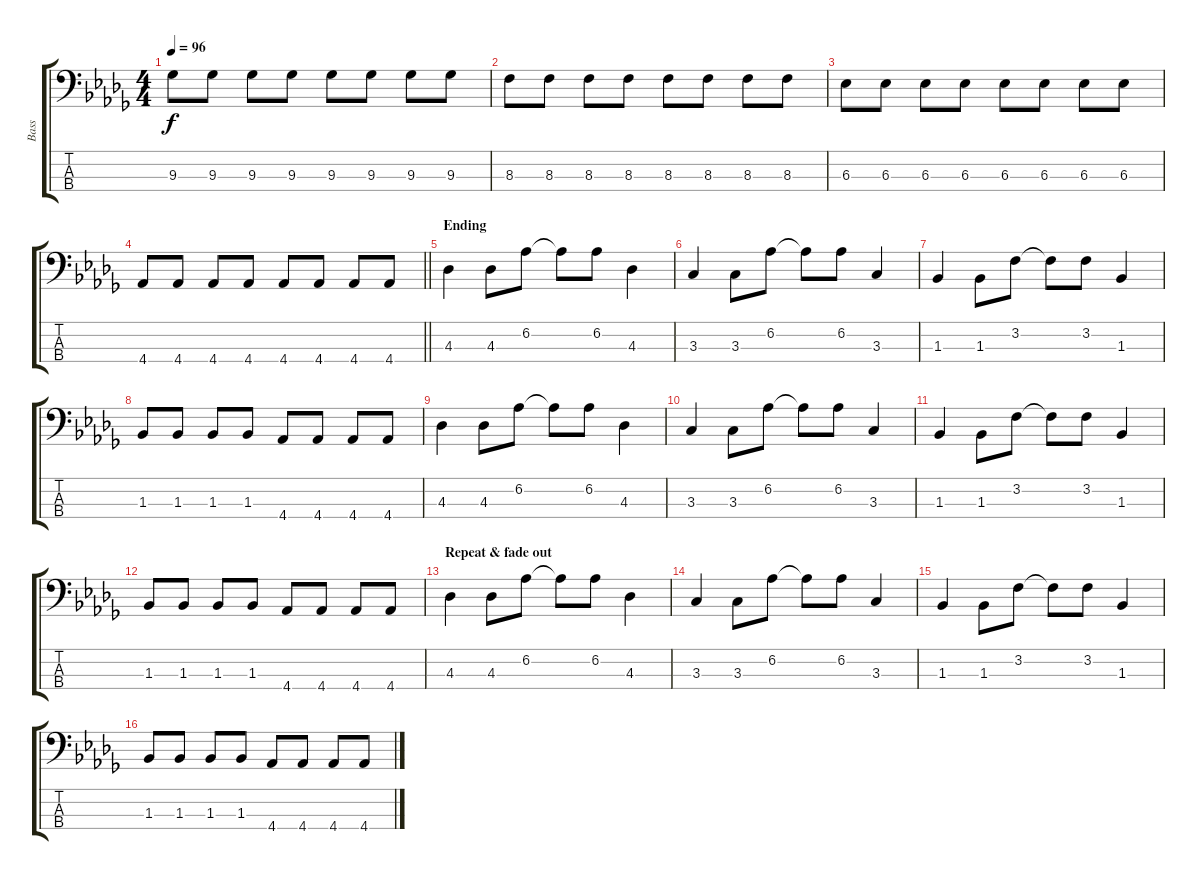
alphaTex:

\track ("Bass" "Bass") {instrument electricbassfinger}
\staff {score tabs}
\tuning (G2 D2 A1 E1) {hide}
\ts (4 4)
\tempo 96
\clef f4
\ks db
9.3.8{dy f} 9.3.8 9.3.8 9.3.8 9.3.8 9.3.8 9.3.8 9.3.8 |
8.3.8 8.3.8 8.3.8 8.3.8 8.3.8 8.3.8 8.3.8 8.3.8 |
6.3.8 6.3.8 6.3.8 6.3.8 6.3.8 6.3.8 6.3.8 6.3.8 |
\barLineRight lightlight
4.4.8 4.4.8 4.4.8 4.4.8 4.4.8 4.4.8 4.4.8 4.4.8 |
\section ("" "Ending")
4.3.4 4.3.8 6.2.8 6.2{t}.8 6.2.8 4.3.4 |
3.3.4 3.3.8 6.2.8 6.2{t}.8 6.2.8 3.3.4 |
1.3.4 1.3.8 3.2.8 3.2{t}.8 3.2.8 1.3.4 |
1.3.8 1.3.8 1.3.8 1.3.8 4.4.8 4.4.8 4.4.8 4.4.8 |
4.3.4 4.3.8 6.2.8 6.2{t}.8 6.2.8 4.3.4 |
3.3.4 3.3.8 6.2.8 6.2{t}.8 6.2.8 3.3.4 |
1.3.4 1.3.8 3.2.8 3.2{t}.8 3.2.8 1.3.4 |
1.3.8 1.3.8 1.3.8 1.3.8 4.4.8 4.4.8 4.4.8 4.4.8 |
\section ("" "Repeat & fade out")
4.3.4 4.3.8 6.2.8 6.2{t}.8 6.2.8 4.3.4 |
3.3.4 3.3.8 6.2.8 6.2{t}.8 6.2.8 3.3.4 |
1.3.4 1.3.8 3.2.8 3.2{t}.8 3.2.8 1.3.4 |
1.3.8 1.3.8 1.3.8 1.3.8 4.4.8 4.4.8 4.4.8 4.4.8
